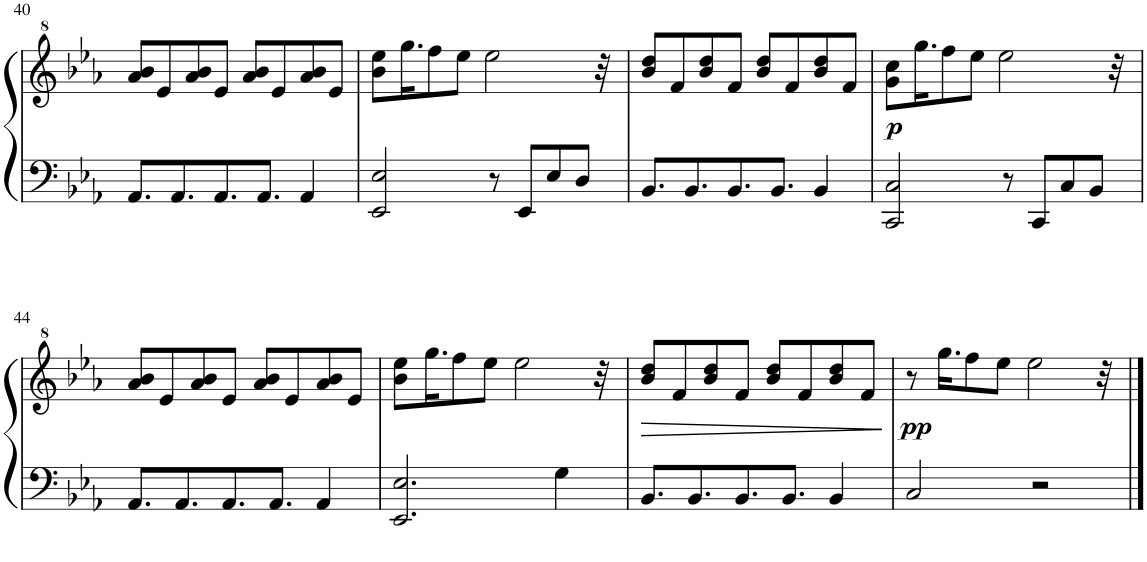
**kern	**kern	**dynam
*part1	*part1	*part1
*staff2	*staff1	*staff1/2
*I"Piano	*	*
*I'Pno.	*	*
!!LO:PB:g=z
*clefF4	*clefG^2	*
*k[b-e-a-]	*k[b-e-a-]	*
*M4/4	*M4/4	*
=40	=40	=40
8.AA-/L	8aa-/ 8bb-/L	.
.	8ee-/	.
8.AA-/	.	.
.	8aa-/ 8bb-/	.
8.AA-/	8ee-/J	.
.	8aa-/ 8bb-/L	.
8.AA-/J	.	.
.	8ee-/	.
4AA-/	8aa-/ 8bb-/	.
.	8ee-/J	.
=41	=41	=41
2EE-/ 2E-/	8bb-\ 8eee-\L	.
.	16.ggg\K	.
.	8fff\	.
.	8eee-\J	.
.	2eee-\	.
8r	.	.
8EE-/L	.	.
8E-/	.	.
8D/J	.	.
.	32r	.
=42	=42	=42
8.BB-/L	8bb-/ 8ddd/L	.
.	8ff/	.
8.BB-/	.	.
.	8bb-/ 8ddd/	.
8.BB-/	8ff/J	.
.	8bb-/ 8ddd/L	.
8.BB-/J	.	.
.	8ff/	.
4BB-/	8bb-/ 8ddd/	.
.	8ff/J	.
=43	=43	=43
!	!	!LO:DY:b
2CC/ 2C/	8gg\ 8ccc\L	p
.	16.ggg\K	.
.	8fff\	.
.	8eee-\J	.
.	2eee-\	.
8r	.	.
8CC/L	.	.
8C/	.	.
8BB-/J	.	.
.	32r	.
!!LO:LB:g=z
=44	=44	=44
8.AA-/L	8aa-/ 8bb-/L	.
.	8ee-/	.
8.AA-/	.	.
.	8aa-/ 8bb-/	.
8.AA-/	8ee-/J	.
.	8aa-/ 8bb-/L	.
8.AA-/J	.	.
.	8ee-/	.
4AA-/	8aa-/ 8bb-/	.
.	8ee-/J	.
=45	=45	=45
2.EE-/ 2.E-/	8bb-\ 8eee-\L	.
.	16.ggg\K	.
.	8fff\	.
.	8eee-\J	.
.	2eee-\	.
4G\	.	.
.	32r	.
=46	=46	=46
!	!	!LO:HP:b
8.BB-/L	8bb-/ 8ddd/L	>
.	8ff/	.
8.BB-/	.	.
.	8bb-/ 8ddd/	.
8.BB-/	8ff/J	.
.	8bb-/ 8ddd/L	.
8.BB-/J	.	.
.	8ff/	.
4BB-/	8bb-/ 8ddd/	.
.	8ff/J	.
.	.	]
=47	=47	=47
!	!	!LO:DY:b
2C/	8r	pp
.	16.ggg\KL	.
.	8fff\	.
.	8eee-\J	.
.	2eee-\	.
2r	.	.
.	32r	.
==	==	==
*-	*-	*-
